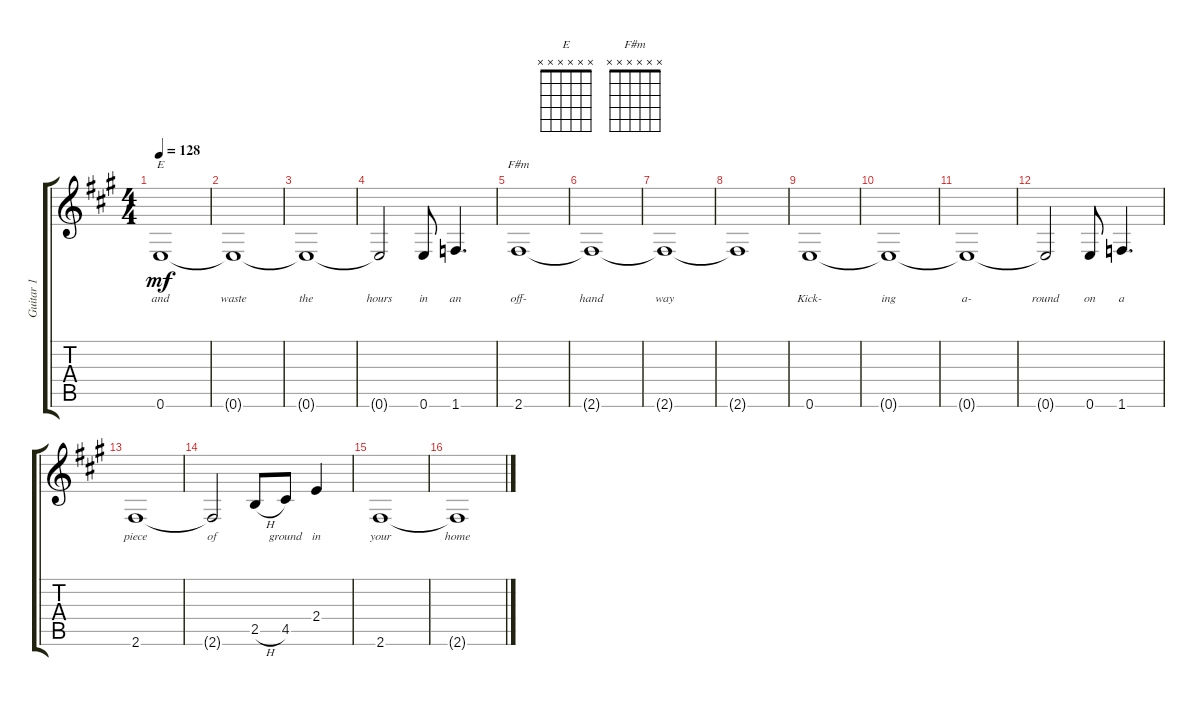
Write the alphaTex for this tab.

\track ("Guitar 1" "Guitar 1") {instrument electricguitarclean}
\staff {score tabs}
\tuning (E4 B3 G3 D3 A2 E2) {hide}
\chord ("E" x x x x x x)
\chord ("F#m" x x x x x x)
\ts (4 4)
\tempo 128
\clef g2
\ks f#minor
0.6.1{ch "E" lyrics (0 "and") lyrics (1 "") lyrics (2 "") lyrics (3 "") lyrics (4 "") dy mf} |
0.6{t}.1{lyrics (0 "waste") lyrics (1 "") lyrics (2 "") lyrics (3 "") lyrics (4 "")} |
0.6{t}.1{lyrics (0 "the") lyrics (1 "") lyrics (2 "") lyrics (3 "") lyrics (4 "")} |
0.6{t}.2{lyrics (0 "hours") lyrics (1 "") lyrics (2 "") lyrics (3 "") lyrics (4 "")} 0.6.8{lyrics (0 "in") lyrics (1 "") lyrics (2 "") lyrics (3 "") lyrics (4 "")} 1.6.4{d lyrics (0 "an") lyrics (1 "") lyrics (2 "") lyrics (3 "") lyrics (4 "")} |
2.6.1{ch "F#m" lyrics (0 "off-") lyrics (1 "") lyrics (2 "") lyrics (3 "") lyrics (4 "")} |
2.6{t}.1{lyrics (0 "hand") lyrics (1 "") lyrics (2 "") lyrics (3 "") lyrics (4 "")} |
2.6{t}.1{lyrics (0 "way") lyrics (1 "") lyrics (2 "") lyrics (3 "") lyrics (4 "")} |
2.6{t}.1{lyrics (0 "") lyrics (1 "") lyrics (2 "") lyrics (3 "") lyrics (4 "")} |
0.6.1{lyrics (0 "Kick-") lyrics (1 "") lyrics (2 "") lyrics (3 "") lyrics (4 "")} |
0.6{t}.1{lyrics (0 "ing") lyrics (1 "") lyrics (2 "") lyrics (3 "") lyrics (4 "")} |
0.6{t}.1{lyrics (0 "a-") lyrics (1 "") lyrics (2 "") lyrics (3 "") lyrics (4 "")} |
0.6{t}.2{lyrics (0 "round") lyrics (1 "") lyrics (2 "") lyrics (3 "") lyrics (4 "")} 0.6.8{lyrics (0 "on") lyrics (1 "") lyrics (2 "") lyrics (3 "") lyrics (4 "")} 1.6.4{d lyrics (0 "a") lyrics (1 "") lyrics (2 "") lyrics (3 "") lyrics (4 "")} |
2.6.1{lyrics (0 "piece") lyrics (1 "") lyrics (2 "") lyrics (3 "") lyrics (4 "")} |
2.6{t}.2{lyrics (0 "of") lyrics (1 "") lyrics (2 "") lyrics (3 "") lyrics (4 "")} 2.5{h}.8{lyrics (0 "") lyrics (1 "") lyrics (2 "") lyrics (3 "") lyrics (4 "")} 4.5.8{lyrics (0 "ground") lyrics (1 "") lyrics (2 "") lyrics (3 "") lyrics (4 "")} 2.4.4{lyrics (0 "in") lyrics (1 "") lyrics (2 "") lyrics (3 "") lyrics (4 "")} |
2.6.1{lyrics (0 "your") lyrics (1 "") lyrics (2 "") lyrics (3 "") lyrics (4 "")} |
2.6{t}.1{lyrics (0 "home") lyrics (1 "") lyrics (2 "") lyrics (3 "") lyrics (4 "")}
